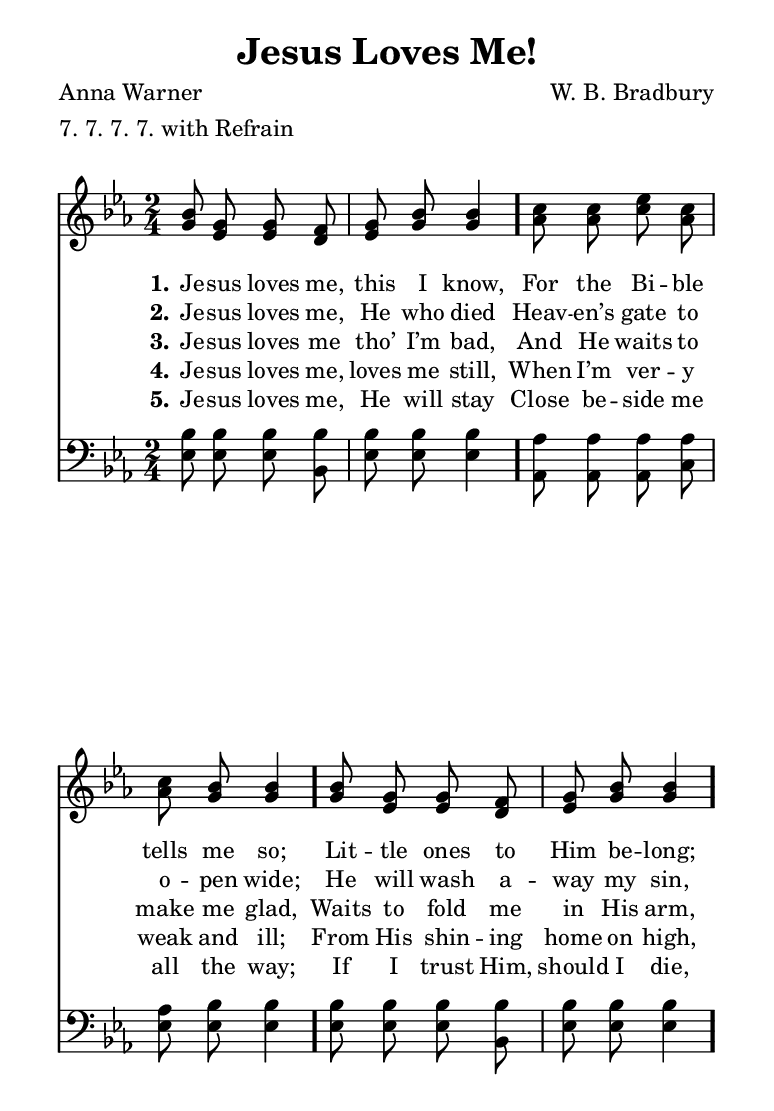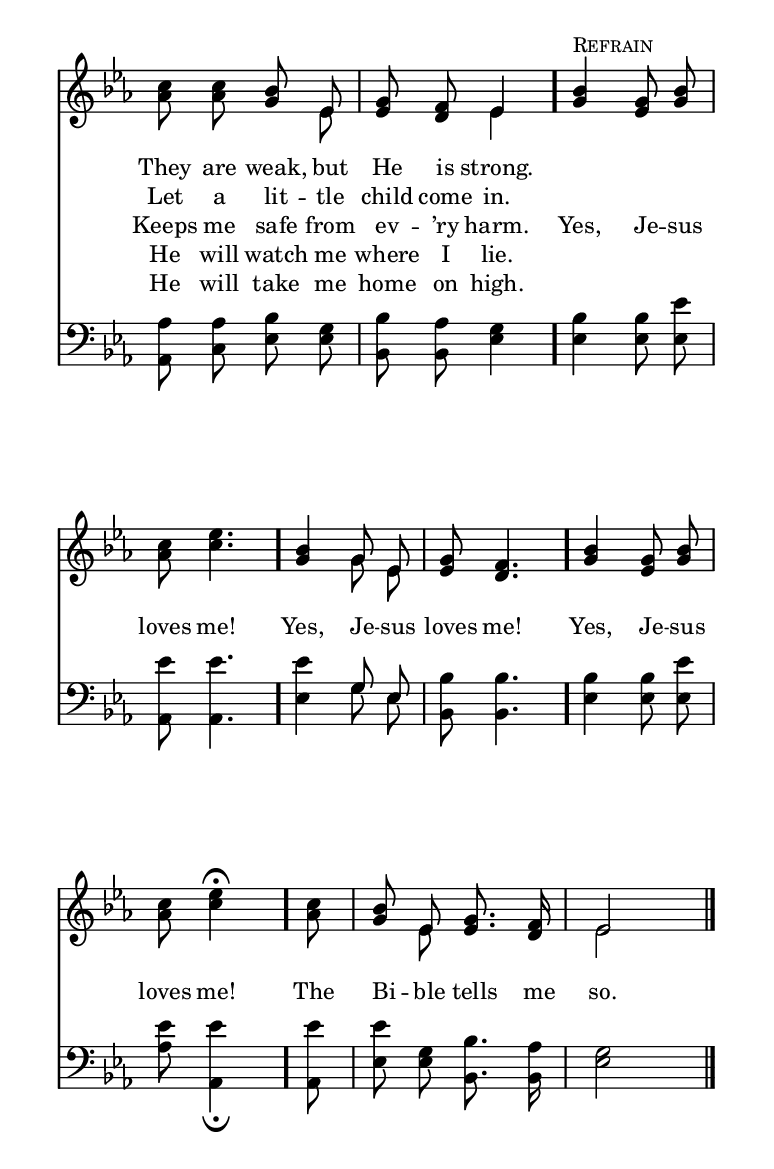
\include "common/global.ily"
\paper {
  \include "common/paper.ily"
  ragged-last-bottom = ##t
  system-system-spacing.padding = 7
}

\header{
  %children
  hymnnumber = "312"
  title = "Jesus Loves Me!"
  tunename = ""
  meter = "7. 7. 7. 7. with Refrain"
  poet = "Anna Warner"
  composer = "W. B. Bradbury"
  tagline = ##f
}

ta = { \tempo 8=120 }
tb = { \tempo 8=60 }

global = {
  \include "common/overrides.ily"
  \override Staff.TimeSignature.style = #'numbered
  \time 2/4
  \override Score.MetronomeMark.transparent = ##t % hide all fermata changes too
  \ta
  \key ees \major
  \autoBeamOff
}

patternA = { c8 c c c | c c c4 }
patternB = { c4 c8 c | c c4. }
patternC = { c8 | c c, c8. c16 | c2 }
patternD = { c4 c8 c | c c4 }

notesSoprano = {
\global
\relative c'' {

  bes8 g g f | g bes bes4
  c8 c ees c | c bes bes4
  bes8 g g f | g bes bes4
  c8 c bes ees, | g f ees4

  << s^\markup { \small \caps "Refrain" }
  { bes'4 g8 bes | c ees4. } >>
  bes4 g8 ees | g f4.
  bes4 g8 bes | c \tb ees4\fermata \ta
  c8 | bes ees, g8. f16 | ees2

  \bar "|."

}
}

notesAlto = {
\global
\relative e' {

  \changePitch \patternA { g ees ees d | ees g g }
  \changePitch \patternA { aes aes c aes | aes g g }
  \changePitch \patternA { g ees ees d | ees g g }
  \changePitch \patternA { aes aes g ees | ees d ees }

  \changePitch \patternB { g ees g | aes c }
  \changePitch \patternB { g g ees | ees d }
  \changePitch \patternD { g ees g | aes c }
  \changePitch \patternC { aes | g ees ees d | ees }

}
}

notesTenor = {
\global
\relative a {

  \changePitch \patternA { bes bes bes bes | bes bes bes }
  \changePitch \patternA { aes aes aes aes | aes bes bes }
  \changePitch \patternA { bes bes bes bes | bes bes bes }
  \changePitch \patternA { aes aes bes g | bes aes g }

  \changePitch \patternB { bes bes ees | ees ees }
  \changePitch \patternB { ees g, ees | bes' bes }
  \changePitch \patternD { bes bes ees | ees ees }
  \changePitch \patternC { ees | ees g, bes aes | g }

}
}

notesBass = {
\global
\relative f {

  \changePitch \patternA { ees ees ees bes | ees ees ees }
  \changePitch \patternA { aes, aes aes c | ees ees ees }
  \changePitch \patternA { ees ees ees bes | ees ees ees }
  \changePitch \patternA { aes, c ees ees | bes bes ees }

  \changePitch \patternB { ees ees ees | aes, aes }
  \changePitch \patternB { ees' g ees | bes bes }
  \changePitch \patternD { ees ees ees | aes aes,_\fermata }
  \changePitch \patternC { aes | ees' ees bes bes | ees }

}
}

Refrain = \lyricmode {

Yes, Je -- sus loves me! \bar "."
Yes, Je -- sus loves me! \bar "."
Yes, Je -- sus loves me! \bar "."
The Bi -- ble tells me so. \bar "."

}

wordsA = \lyricmode {
\set stanza = "1."

Je -- sus loves me, this I know, \bar "."
For the Bi -- ble tells me so; \bar "."
Lit -- tle ones to Him be -- long; \bar "."
They are weak, but He is strong. \bar "."

}

wordsB = \lyricmode {
\set stanza = "2."

Je -- sus loves me, He who died
Heav -- en’s gate to o -- pen wide;
He will wash a -- way my sin,
Let a lit -- tle child come in.

}

wordsC = \lyricmode {
\set stanza = "3."

Je -- sus loves me tho’ I’m bad,
And He waits to make me glad,
Waits to fold me in His arm,
Keeps me safe from ev -- ’ry harm.

\Refrain

}

wordsD = \lyricmode {
\set stanza = "4."

Je -- sus loves me, loves me still,
When I’m ver -- y weak and ill;
From His shin -- ing home on high,
He will watch me where I lie.

}

wordsE = \lyricmode {
\set stanza = "5."

Je -- sus loves me, He will stay
Close be -- side me all the way;
If I trust Him, should I die,
He will take me home on high.

}

\score {
  \context ChoirStaff <<
    \context Staff = upper <<
      \set Staff.autoBeaming = ##f
      \set ChoirStaff.systemStartDelimiter = #'SystemStartBar
      \set ChoirStaff.printPartCombineTexts = ##f
      \partcombine #'(2 . 11) \notesSoprano \notesAlto
      \context NullVoice = sopranos { \voiceOne << \notesSoprano >> }
      \context Lyrics = one   \lyricsto sopranos \wordsA
      \context Lyrics = two   \lyricsto sopranos \wordsB
      \context Lyrics = three \lyricsto sopranos \wordsC
      \context Lyrics = four  \lyricsto sopranos \wordsD
      \context Lyrics = five  \lyricsto sopranos \wordsE
    >>
    \context Staff = men <<
      \set Staff.autoBeaming = ##f
      \clef bass
      \set ChoirStaff.printPartCombineTexts = ##f
      \partcombine #'(2 . 11) \notesTenor \notesBass
    >>
  >>
  \layout {
    \include "common/layout.ily"
  }
  #(cond ((ly:get-option 'eog-midi-permitted) #{ \midi{
    \include "common/midi.ily"
  } #}))
}

\version "2.19.49"  % necessary for upgrading to future LilyPond versions.

% vi:set et ts=2 sw=2 ai nocindent syntax=lilypond:
